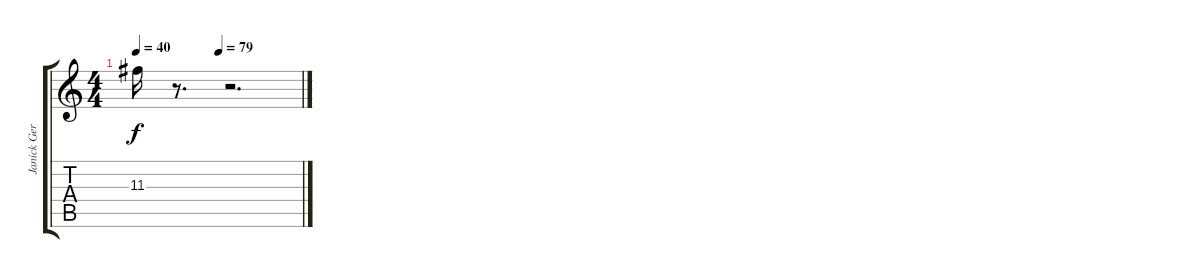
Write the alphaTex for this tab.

\track ("Janick Gers" "Janick Ger") {instrument overdrivenguitar}
\staff {score tabs}
\tuning (E4 B3 G3 D3 A2 E2) {hide}
\ts (4 4)
\tempo 40
\tempo (79 0.5)
\clef g2
\ks c
11.3{t}.16{dy f} r.8{d} r.2{d}
